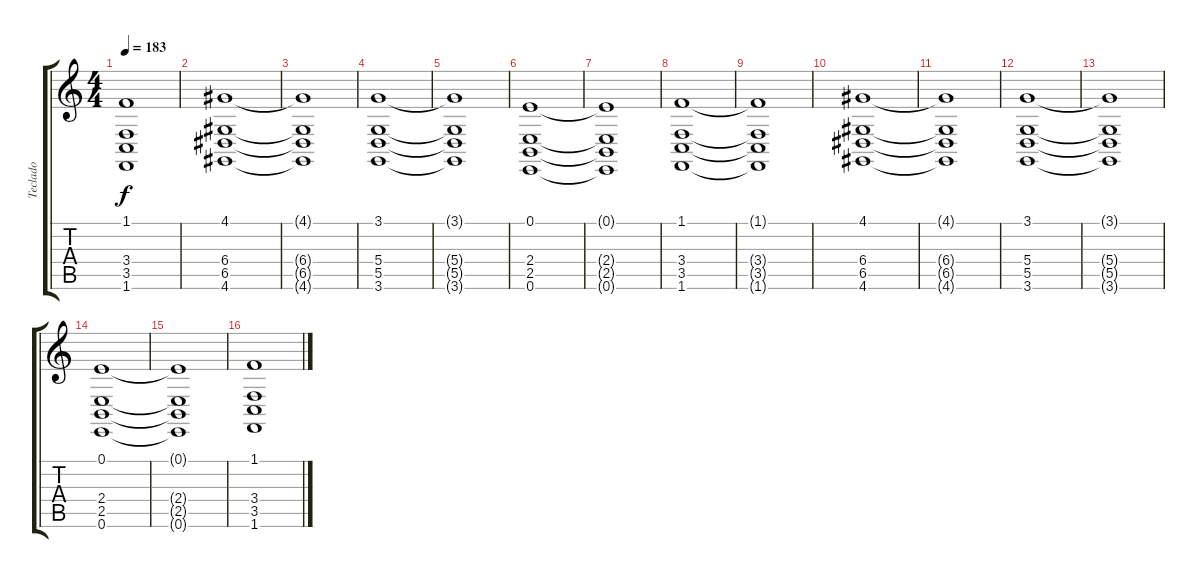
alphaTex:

\track ("Teclado" "Teclado") {instrument churchorgan}
\staff {score tabs}
\tuning (E4 B3 G3 D3 A2 E2) {hide}
\ts (4 4)
\tempo 183
\clef g2
\ks c
(1.1{t} 3.4{t} 3.5{t} 1.6{t}).1{dy f} |
(4.1 6.4 6.5 4.6).1 |
(4.1{t} 6.4{t} 6.5{t} 4.6{t}).1 |
(3.1 5.4 5.5 3.6).1 |
(3.1{t} 5.4{t} 5.5{t} 3.6{t}).1 |
(0.1 2.4 2.5 0.6).1 |
(0.1{t} 2.4{t} 2.5{t} 0.6{t}).1 |
(1.1 3.4 3.5 1.6).1 |
(1.1{t} 3.4{t} 3.5{t} 1.6{t}).1 |
(4.1 6.4 6.5 4.6).1 |
(4.1{t} 6.4{t} 6.5{t} 4.6{t}).1 |
(3.1 5.4 5.5 3.6).1 |
(3.1{t} 5.4{t} 5.5{t} 3.6{t}).1 |
(0.1 2.4 2.5 0.6).1 |
(0.1{t} 2.4{t} 2.5{t} 0.6{t}).1 |
(1.1 3.4 3.5 1.6).1
